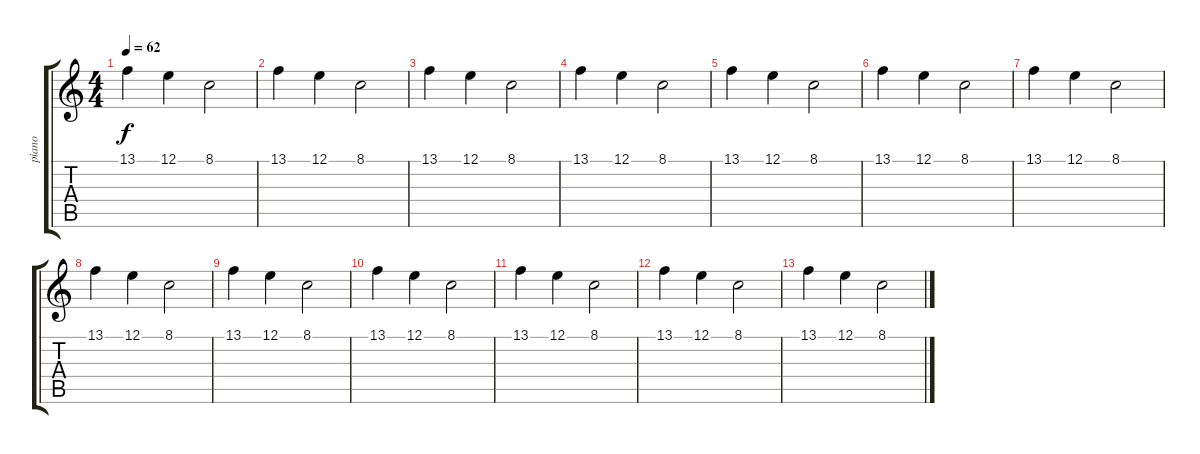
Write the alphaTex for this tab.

\track ("piano" "piano") {instrument brightacousticpiano}
\staff {score tabs}
\tuning (E4 B3 G3 D3 A2 E2) {hide}
\ts (4 4)
\tempo 62
\clef g2
\ks c
13.1.4{dy f} 12.1.4 8.1.2 |
13.1.4 12.1.4 8.1.2 |
13.1.4 12.1.4 8.1.2 |
13.1.4 12.1.4 8.1.2 |
13.1.4 12.1.4 8.1.2 |
13.1.4 12.1.4 8.1.2 |
13.1.4 12.1.4 8.1.2 |
13.1.4 12.1.4 8.1.2 |
13.1.4 12.1.4 8.1.2 |
13.1.4 12.1.4 8.1.2 |
13.1.4 12.1.4 8.1.2 |
13.1.4 12.1.4 8.1.2 |
13.1.4 12.1.4 8.1.2
